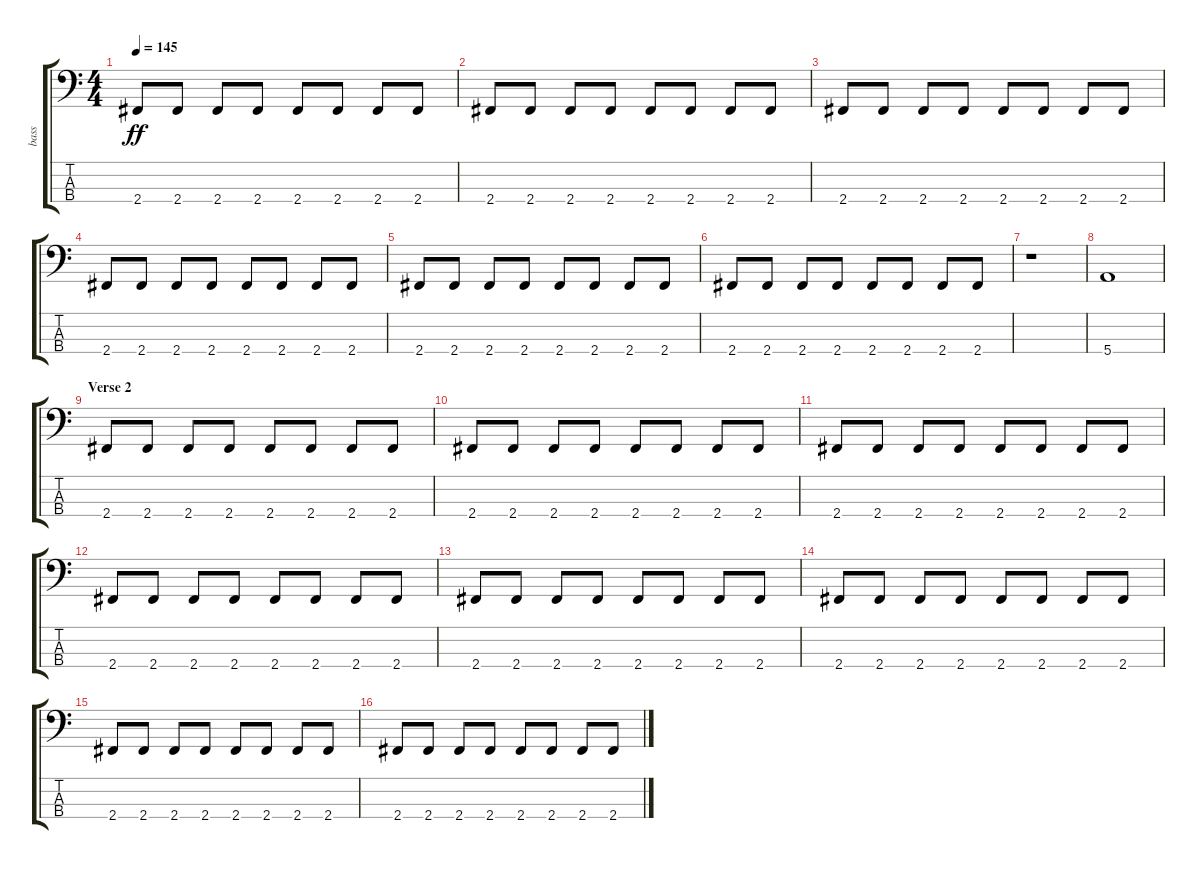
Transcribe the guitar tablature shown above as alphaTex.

\track ("bass" "bass") {instrument electricbassfinger}
\staff {score tabs}
\tuning (G2 D2 A1 E1) {hide}
\ts (4 4)
\tempo 145
\clef f4
\ks c
2.4.8{dy ff} 2.4.8 2.4.8 2.4.8 2.4.8 2.4.8 2.4.8 2.4.8 |
2.4.8 2.4.8 2.4.8 2.4.8 2.4.8 2.4.8 2.4.8 2.4.8 |
2.4.8 2.4.8 2.4.8 2.4.8 2.4.8 2.4.8 2.4.8 2.4.8 |
2.4.8 2.4.8 2.4.8 2.4.8 2.4.8 2.4.8 2.4.8 2.4.8 |
2.4.8 2.4.8 2.4.8 2.4.8 2.4.8 2.4.8 2.4.8 2.4.8 |
2.4.8 2.4.8 2.4.8 2.4.8 2.4.8 2.4.8 2.4.8 2.4.8 |
r.1 |
5.4.1 |
\section ("" "Verse 2")
2.4.8 2.4.8 2.4.8 2.4.8 2.4.8 2.4.8 2.4.8 2.4.8 |
2.4.8 2.4.8 2.4.8 2.4.8 2.4.8 2.4.8 2.4.8 2.4.8 |
2.4.8 2.4.8 2.4.8 2.4.8 2.4.8 2.4.8 2.4.8 2.4.8 |
2.4.8 2.4.8 2.4.8 2.4.8 2.4.8 2.4.8 2.4.8 2.4.8 |
2.4.8 2.4.8 2.4.8 2.4.8 2.4.8 2.4.8 2.4.8 2.4.8 |
2.4.8 2.4.8 2.4.8 2.4.8 2.4.8 2.4.8 2.4.8 2.4.8 |
2.4.8 2.4.8 2.4.8 2.4.8 2.4.8 2.4.8 2.4.8 2.4.8 |
2.4.8 2.4.8 2.4.8 2.4.8 2.4.8 2.4.8 2.4.8 2.4.8
